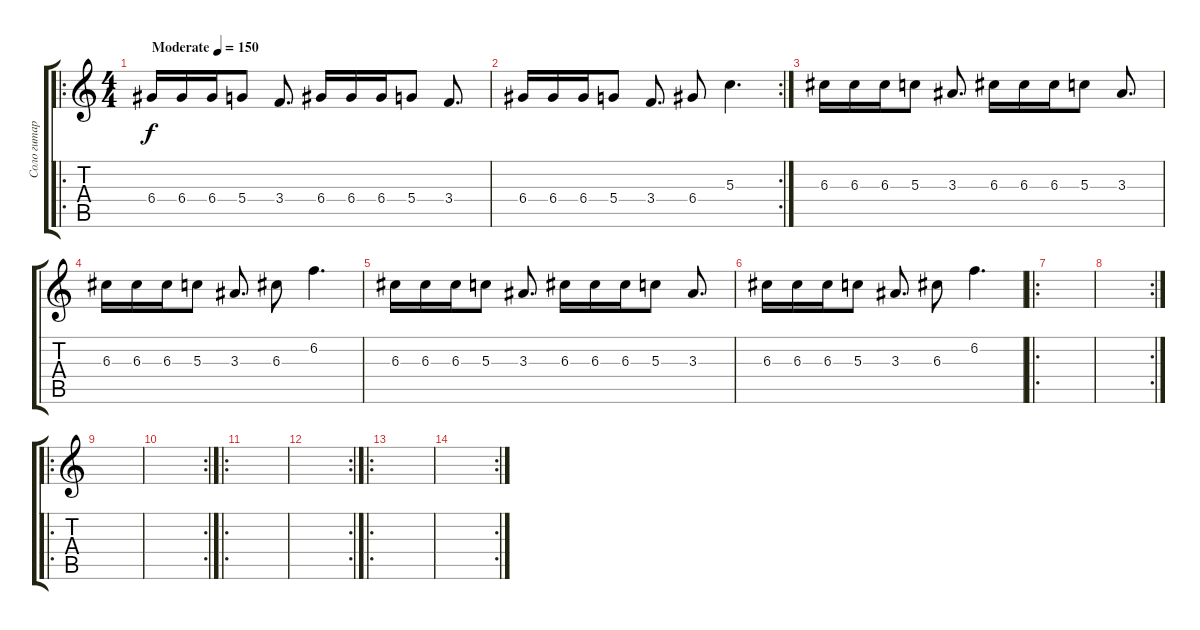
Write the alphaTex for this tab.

\track ("Соло гитара 1 " "Соло гитар") {instrument acousticguitarsteel}
\staff {score tabs}
\tuning (E4 B3 G3 D3 A2 E2) {hide}
\ro
\ts (4 4)
\tempo (150 "Moderate")
\clef g2
\ks c
6.4.16{dy f instrument acousticguitarsteel} 6.4.16 6.4.16 5.4.8 3.4.8{d} 6.4.16 6.4.16 6.4.16 5.4.8 3.4.8{d} |
\rc 2
6.4.16 6.4.16 6.4.16 5.4.8 3.4.8{d} 6.4.8 5.3.4{d} |
6.3.16 6.3.16 6.3.16 5.3.8 3.3.8{d} 6.3.16 6.3.16 6.3.16 5.3.8 3.3.8{d} |
6.3.16 6.3.16 6.3.16 5.3.8 3.3.8{d} 6.3.8 6.2.4{d} |
6.3.16 6.3.16 6.3.16 5.3.8 3.3.8{d} 6.3.16 6.3.16 6.3.16 5.3.8 3.3.8{d} |
6.3.16 6.3.16 6.3.16 5.3.8 3.3.8{d} 6.3.8 6.2.4{d} |
\ro
|
\rc 2
|
\ro
|
\rc 2
|
\ro
|
\rc 2
|
\ro
|
\rc 2
